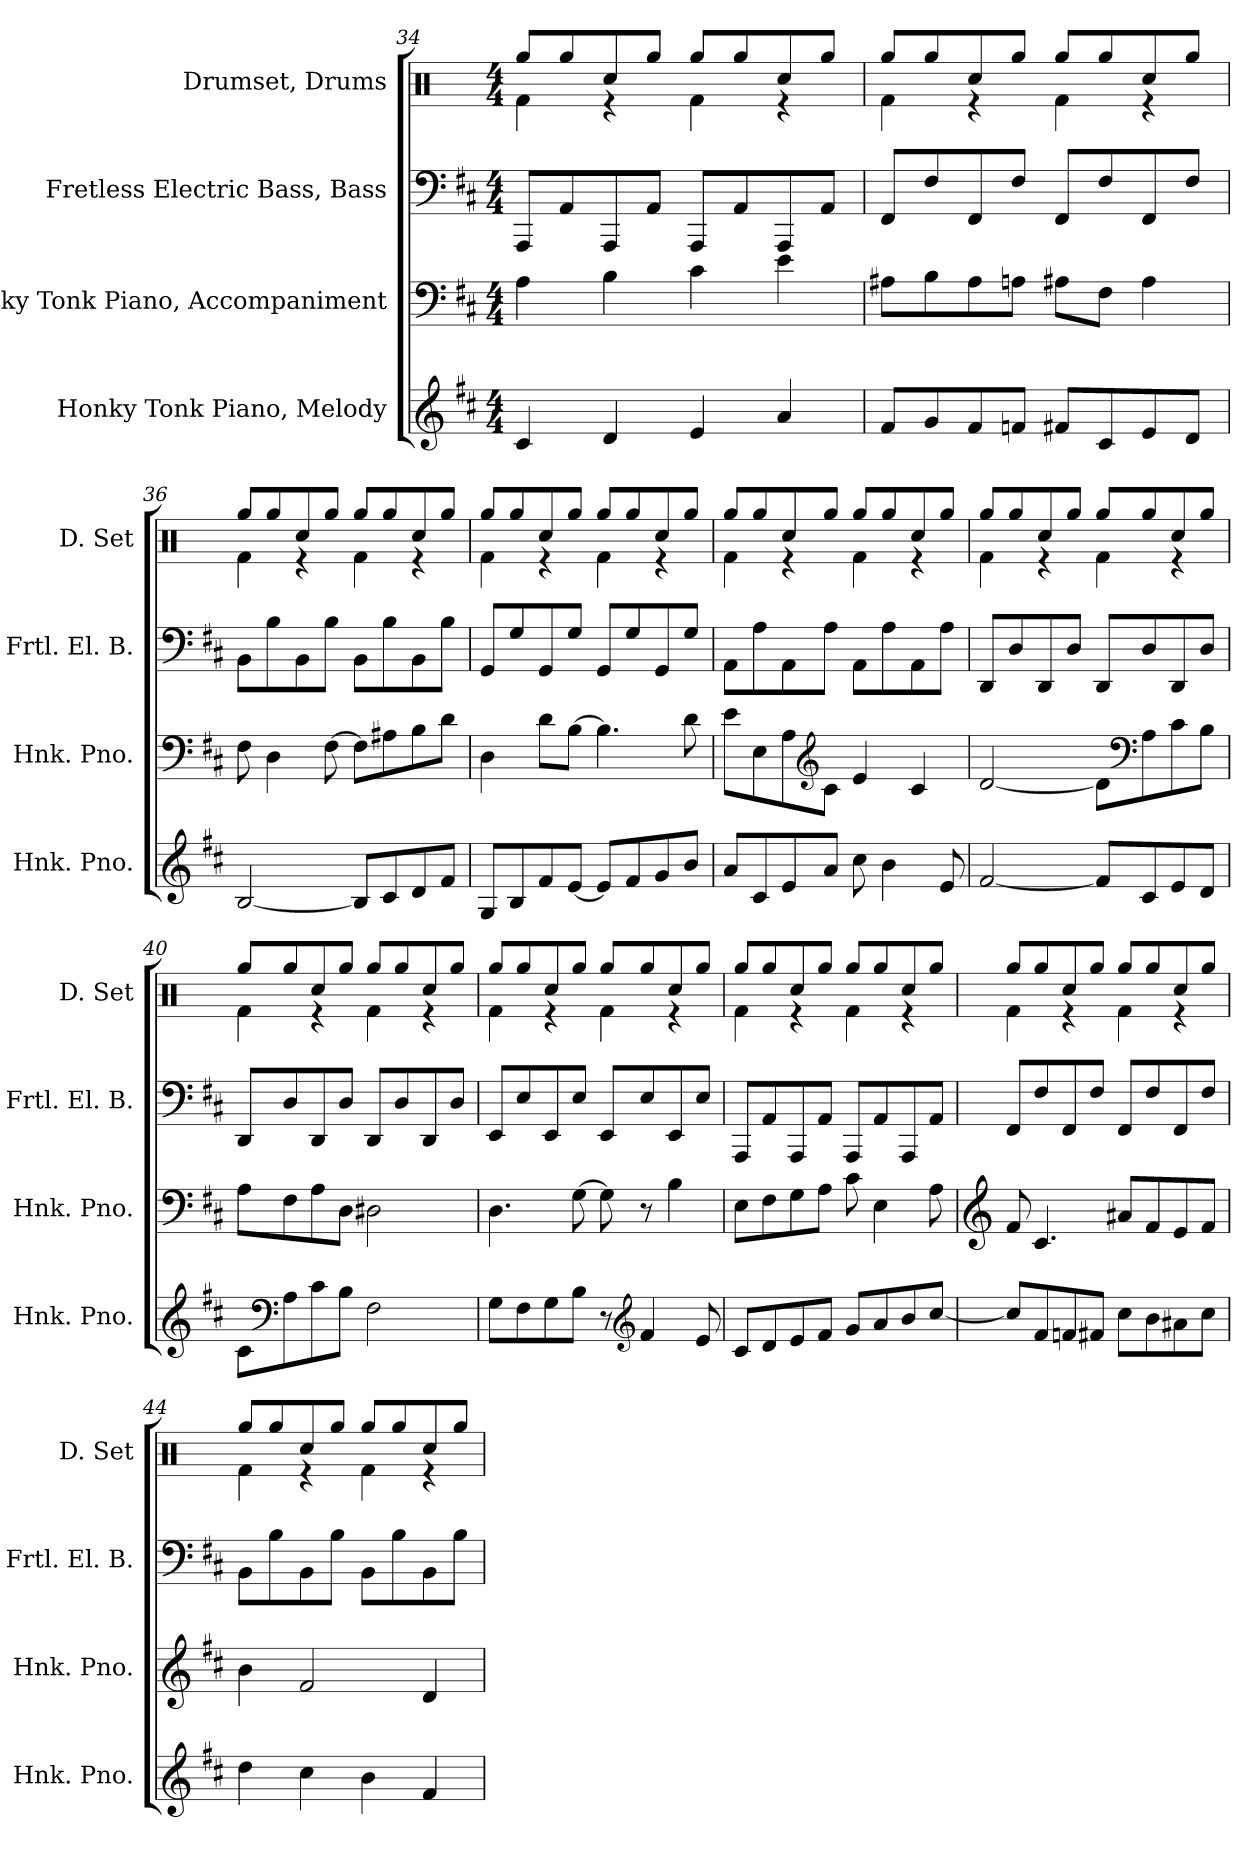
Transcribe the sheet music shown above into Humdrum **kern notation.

**kern	**kern	**kern	**kern
*part4	*part3	*part2	*part1
*staff4	*staff3	*staff2	*staff1
*I"Honky Tonk Piano, Melody	*I"Honky Tonk Piano, Accompaniment	*I"Fretless Electric Bass, Bass	*I"Drumset, Drums
*I'Hnk. Pno.	*I'Hnk. Pno.	*I'Frtl. El. B.	*I'D. Set
*clefG2	*clefF4	*clefF4	*clefX
*	*	*ITrd7c12	*
*k[f#c#]	*k[f#c#]	*k[f#c#]	*k[]
*M4/4	*M4/4	*M4/4	*M4/4
=34	=34	=34	=34
*	*	*	*^
4c#/	4A\	8AAAA/L	8Rgg/L	4Rf\
.	.	8AAA/	8Rgg/	.
4d/	4B\	8AAAA/	8Rcc/	4r
.	.	8AAA/J	8Rgg/J	.
4e/	4c#\	8AAAA/L	8Rgg/L	4Rf\
.	.	8AAA/	8Rgg/	.
4a/	4e\	8AAAA/	8Rcc/	4r
.	.	8AAA/J	8Rgg/J	.
=35	=35	=35	=35	=35
8f#/L	8A#X\L	8FFF#/L	8Rgg/L	4Rf\
8g/	8B\	8FF#/	8Rgg/	.
8f#/	8A#\	8FFF#/	8Rcc/	4r
8fn/J	8An\J	8FF#/J	8Rgg/J	.
8f#X/L	8A#X\L	8FFF#/L	8Rgg/L	4Rf\
8c#/	8F#\J	8FF#/	8Rgg/	.
8e/	4A#\	8FFF#/	8Rcc/	4r
8d/J	.	8FF#/J	8Rgg/J	.
=36	=36	=36	=36	=36
[2B/	8F#\	8BBB\L	8Rgg/L	4Rf\
.	4D\	8BB\	8Rgg/	.
.	.	8BBB\	8Rcc/	4r
.	[8F#\	8BB\J	8Rgg/J	.
8B/L]	8F#\L]	8BBB\L	8Rgg/L	4Rf\
8c#/	8A#X\	8BB\	8Rgg/	.
8d/	8B\	8BBB\	8Rcc/	4r
8f#/J	8d\J	8BB\J	8Rgg/J	.
!!LO:PB:g=z	!!
=37	=37	=37	=37	=37
8G/L	4D\	8GGG/L	8Rgg/L	4Rf\
8B/	.	8GG/	8Rgg/	.
8f#/	8d\L	8GGG/	8Rcc/	4r
[8e/J	[8B\J	8GG/J	8Rgg/J	.
8e/L]	4.B\]	8GGG/L	8Rgg/L	4Rf\
8f#/	.	8GG/	8Rgg/	.
8g/	.	8GGG/	8Rcc/	4r
8b/J	8d\	8GG/J	8Rgg/J	.
=38	=38	=38	=38	=38
8a/L	8e\L	8AAA\L	8Rgg/L	4Rf\
8c#/	8E\	8AA\	8Rgg/	.
8e/	8A\	8AAA\	8Rcc/	4r
*	*clefG2	*	*	*
8a/J	8c#\J	8AA\J	8Rgg/J	.
8cc#\	4e/	8AAA\L	8Rgg/L	4Rf\
4b\	.	8AA\	8Rgg/	.
.	4c#/	8AAA\	8Rcc/	4r
8e/	.	8AA\J	8Rgg/J	.
=39	=39	=39	=39	=39
[2f#/	[2d/	8DDD/L	8Rgg/L	4Rf\
.	.	8DD/	8Rgg/	.
.	.	8DDD/	8Rcc/	4r
.	.	8DD/J	8Rgg/J	.
8f#/L]	8d\L]	8DDD/L	8Rgg/L	4Rf\
*	*clefF4	*	*	*
8c#/	8A\	8DD/	8Rgg/	.
8e/	8c#\	8DDD/	8Rcc/	4r
8d/J	8B\J	8DD/J	8Rgg/J	.
=40	=40	=40	=40	=40
8c#\L	8A\L	8DDD/L	8Rgg/L	4Rf\
*clefF4	*	*	*	*
8A\	8F#\	8DD/	8Rgg/	.
8c#\	8A\	8DDD/	8Rcc/	4r
8B\J	8D\J	8DD/J	8Rgg/J	.
2F#\	2D#X\	8DDD/L	8Rgg/L	4Rf\
.	.	8DD/	8Rgg/	.
.	.	8DDD/	8Rcc/	4r
.	.	8DD/J	8Rgg/J	.
!!LO:LB:g=z	!!
=41	=41	=41	=41	=41
8G\L	4.D\	8EEE/L	8Rgg/L	4Rf\
8F#\	.	8EE/	8Rgg/	.
8G\	.	8EEE/	8Rcc/	4r
8B\J	[8G\	8EE/J	8Rgg/J	.
8r	8G\]	8EEE/L	8Rgg/L	4Rf\
*clefG2	*	*	*	*
4f#/	8r	8EE/	8Rgg/	.
.	4B\	8EEE/	8Rcc/	4r
8e/	.	8EE/J	8Rgg/J	.
=42	=42	=42	=42	=42
8c#/L	8E\L	8AAAA/L	8Rgg/L	4Rf\
8d/	8F#\	8AAA/	8Rgg/	.
8e/	8G\	8AAAA/	8Rcc/	4r
8f#/J	8A\J	8AAA/J	8Rgg/J	.
8g/L	8c#\	8AAAA/L	8Rgg/L	4Rf\
8a/	4E\	8AAA/	8Rgg/	.
8b/	.	8AAAA/	8Rcc/	4r
[8cc#/J	8A\	8AAA/J	8Rgg/J	.
=43	=43	=43	=43	=43
*	*clefG2	*	*	*
8cc#/L]	8f#/	8FFF#/L	8Rgg/L	4Rf\
8f#/	4.c#/	8FF#/	8Rgg/	.
8fn/	.	8FFF#/	8Rcc/	4r
8f#X/J	.	8FF#/J	8Rgg/J	.
8cc#\L	8a#X/L	8FFF#/L	8Rgg/L	4Rf\
8b\	8f#/	8FF#/	8Rgg/	.
8a#X\	8e/	8FFF#/	8Rcc/	4r
8cc#\J	8f#/J	8FF#/J	8Rgg/J	.
=44	=44	=44	=44	=44
4dd\	4b\	8BBB\L	8Rgg/L	4Rf\
.	.	8BB\	8Rgg/	.
4cc#\	2f#/	8BBB\	8Rcc/	4r
.	.	8BB\J	8Rgg/J	.
4b\	.	8BBB\L	8Rgg/L	4Rf\
.	.	8BB\	8Rgg/	.
4f#/	4d/	8BBB\	8Rcc/	4r
.	.	8BB\J	8Rgg/J	.
*	*	*	*v	*v
=	=	=	=
*-	*-	*-	*-
